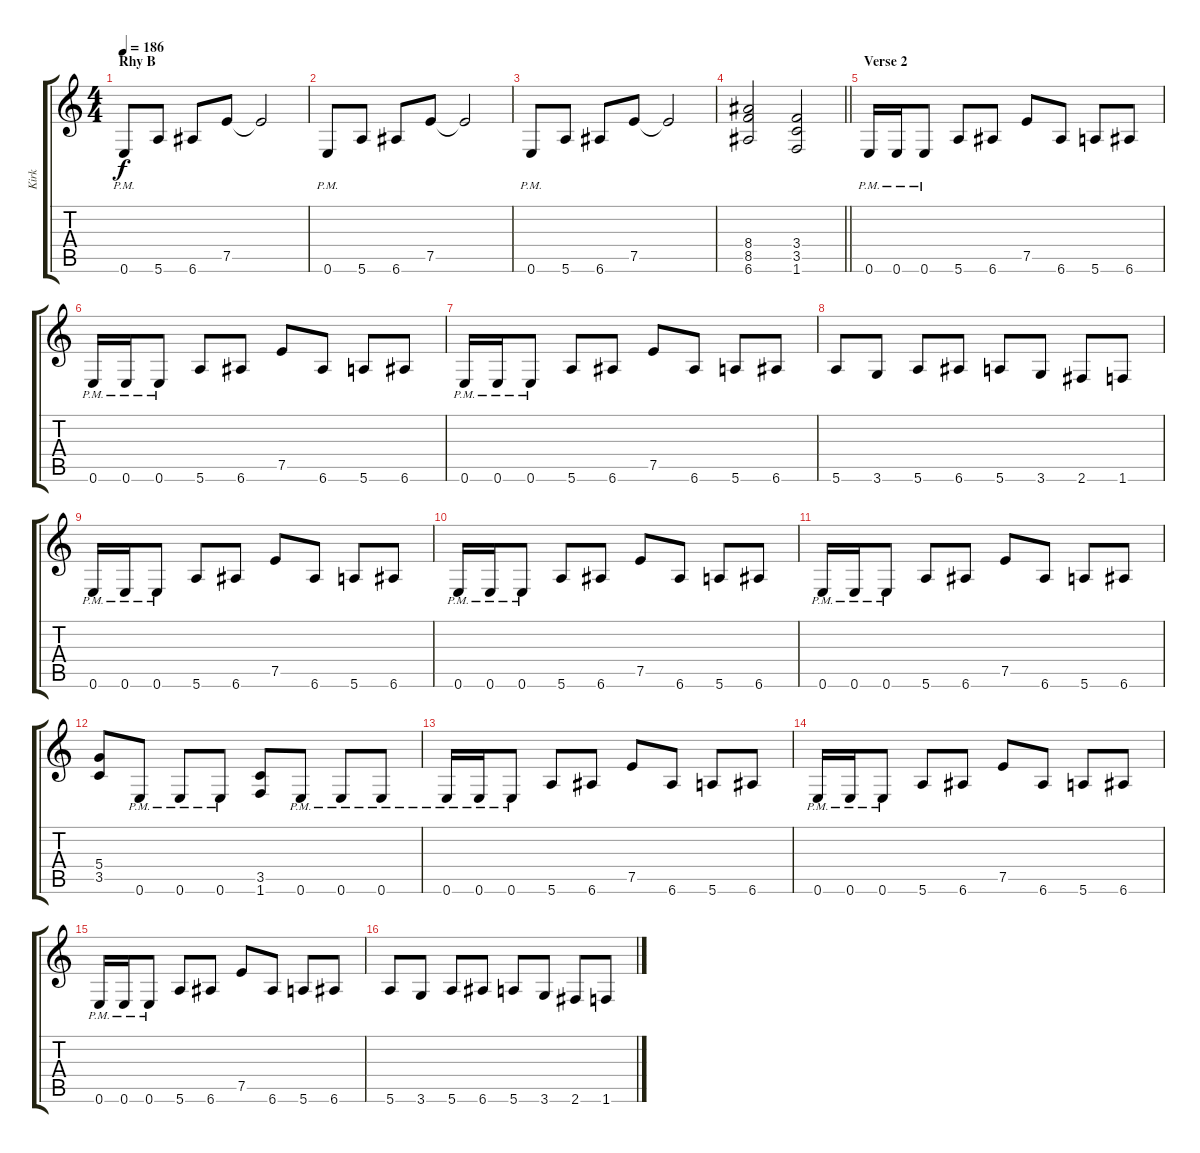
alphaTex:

\track ("Kirk" "Kirk") {instrument distortionguitar}
\staff {score tabs}
\tuning (E4 B3 G3 D3 A2 E2) {hide}
\ts (4 4)
\section ("" "Rhy B")
\tempo 186
\clef g2
\ks c
0.6{pm}.8{dy f} 5.6.8 6.6.8 7.5.8 7.5{t}.2 |
0.6{pm}.8 5.6.8 6.6.8 7.5.8 7.5{t}.2 |
0.6{pm}.8 5.6.8 6.6.8 7.5.8 7.5{t}.2 |
\barLineRight lightlight
(8.4 8.5 6.6).2 (3.4 3.5 1.6).2 |
\section ("" "Verse 2")
0.6{pm}.16 0.6{pm}.16 0.6{pm}.8 5.6.8 6.6.8 7.5.8 6.6.8 5.6.8 6.6.8 |
0.6{pm}.16 0.6{pm}.16 0.6{pm}.8 5.6.8 6.6.8 7.5.8 6.6.8 5.6.8 6.6.8 |
0.6{pm}.16 0.6{pm}.16 0.6{pm}.8 5.6.8 6.6.8 7.5.8 6.6.8 5.6.8 6.6.8 |
5.6.8 3.6.8 5.6.8 6.6.8 5.6.8 3.6.8 2.6.8 1.6.8 |
0.6{pm}.16 0.6{pm}.16 0.6{pm}.8 5.6.8 6.6.8 7.5.8 6.6.8 5.6.8 6.6.8 |
0.6{pm}.16 0.6{pm}.16 0.6{pm}.8 5.6.8 6.6.8 7.5.8 6.6.8 5.6.8 6.6.8 |
0.6{pm}.16 0.6{pm}.16 0.6{pm}.8 5.6.8 6.6.8 7.5.8 6.6.8 5.6.8 6.6.8 |
(5.4 3.5).8 0.6{pm}.8 0.6{pm}.8 0.6{pm}.8 (3.5 1.6).8 0.6{pm}.8 0.6{pm}.8 0.6{pm}.8 |
0.6{pm}.16 0.6{pm}.16 0.6{pm}.8 5.6.8 6.6.8 7.5.8 6.6.8 5.6.8 6.6.8 |
0.6{pm}.16 0.6{pm}.16 0.6{pm}.8 5.6.8 6.6.8 7.5.8 6.6.8 5.6.8 6.6.8 |
0.6{pm}.16 0.6{pm}.16 0.6{pm}.8 5.6.8 6.6.8 7.5.8 6.6.8 5.6.8 6.6.8 |
5.6.8 3.6.8 5.6.8 6.6.8 5.6.8 3.6.8 2.6.8 1.6.8
